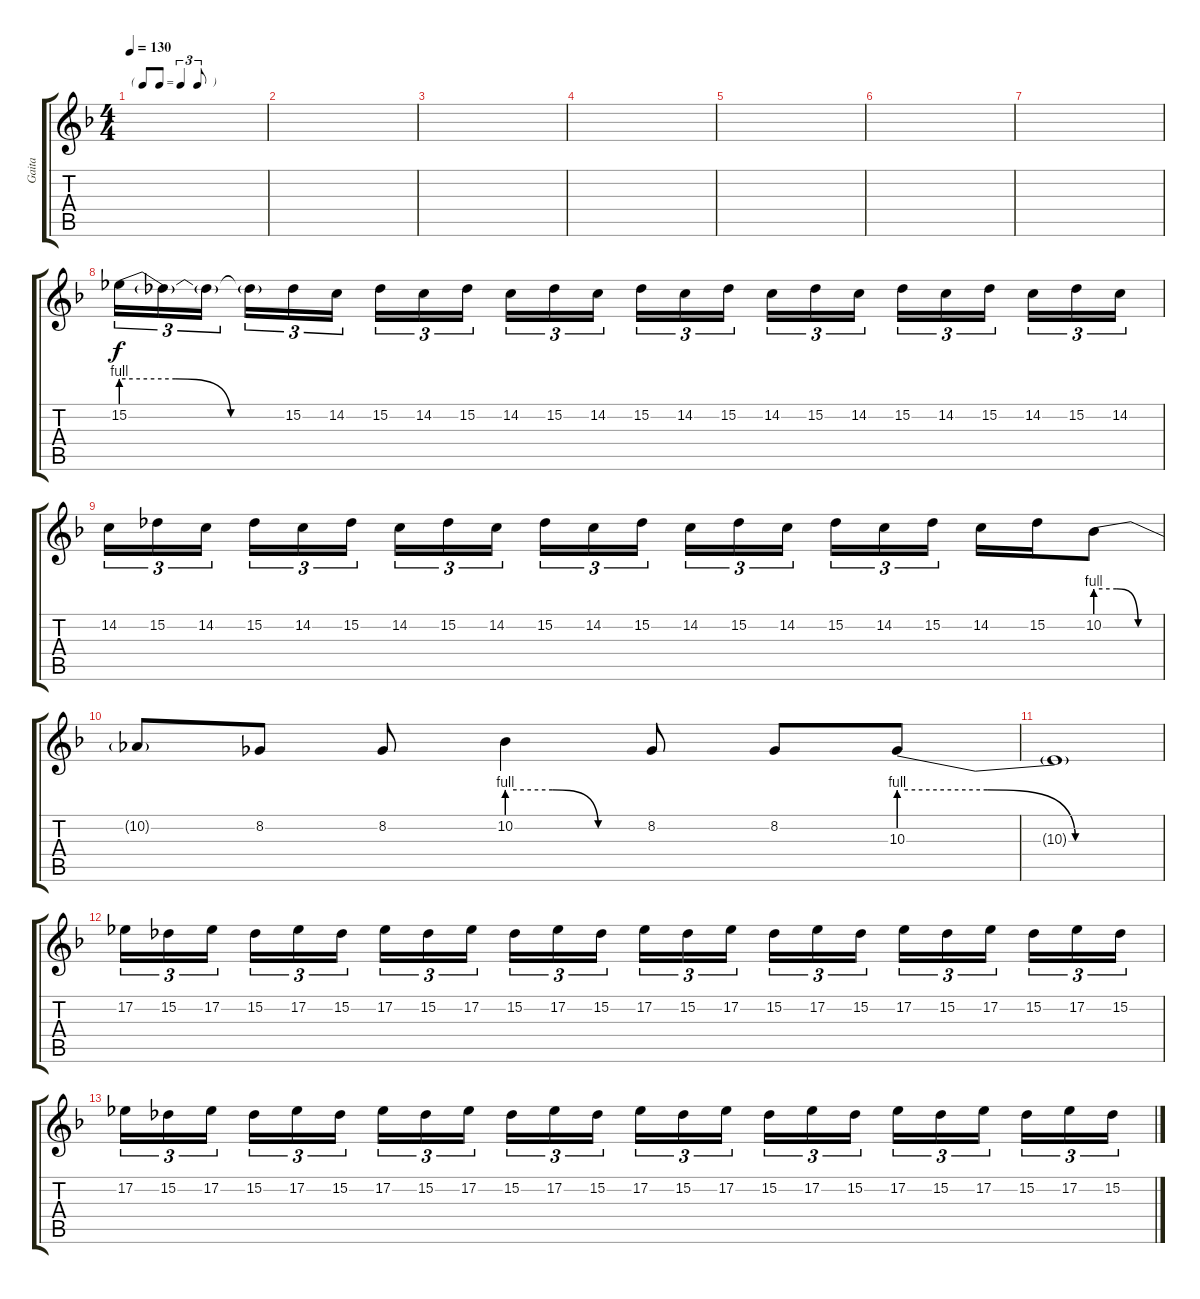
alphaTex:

\track ("Gaita" "Gaita") {instrument accordion}
\staff {score tabs}
\tuning (Eb4 Bb3 Gb3 Db3 Ab2 Eb2) {hide}
\ts (4 4)
\tf triplet8th
\tempo 130
\clef g2
\ks f
|
|
|
|
|
|
|
15.2{be (custom 0 4 20 4 40 0 60 0)}.16{tu (3 2)} 15.2{t}.16{tu (3 2)} 15.2{t}.16{tu (3 2) beam splitsecondary} 15.2{t}.16{tu (3 2)} 15.2.16{tu (3 2)} 14.2.16{tu (3 2)} 15.2.16{tu (3 2)} 14.2.16{tu (3 2)} 15.2.16{tu (3 2) beam splitsecondary} 14.2.16{tu (3 2)} 15.2.16{tu (3 2)} 14.2.16{tu (3 2)} 15.2.16{tu (3 2)} 14.2.16{tu (3 2)} 15.2.16{tu (3 2) beam splitsecondary} 14.2.16{tu (3 2)} 15.2.16{tu (3 2)} 14.2.16{tu (3 2)} 15.2.16{tu (3 2)} 14.2.16{tu (3 2)} 15.2.16{tu (3 2) beam splitsecondary} 14.2.16{tu (3 2)} 15.2.16{tu (3 2)} 14.2.16{tu (3 2)} |
14.2.16{tu (3 2)} 15.2.16{tu (3 2)} 14.2.16{tu (3 2) beam splitsecondary} 15.2.16{tu (3 2)} 14.2.16{tu (3 2)} 15.2.16{tu (3 2)} 14.2.16{tu (3 2)} 15.2.16{tu (3 2)} 14.2.16{tu (3 2) beam splitsecondary} 15.2.16{tu (3 2)} 14.2.16{tu (3 2)} 15.2.16{tu (3 2)} 14.2.16{tu (3 2)} 15.2.16{tu (3 2)} 14.2.16{tu (3 2) beam splitsecondary} 15.2.16{tu (3 2)} 14.2.16{tu (3 2)} 15.2.16{tu (3 2)} 14.2.16 15.2.16 10.2{be (custom 0 4 20 4 40 0 60 0)}.8 |
10.2{t}.8 8.2.8 8.2.8 10.2{be (custom 0 4 20 4 40 0 60 0)}.4 8.2.8 8.2.8 10.3{be (custom 0 4 20 4 40 0 60 0)}.8 |
10.3{t}.1 |
17.2.16{tu (3 2)} 15.2.16{tu (3 2)} 17.2.16{tu (3 2) beam splitsecondary} 15.2.16{tu (3 2)} 17.2.16{tu (3 2)} 15.2.16{tu (3 2)} 17.2.16{tu (3 2)} 15.2.16{tu (3 2)} 17.2.16{tu (3 2) beam splitsecondary} 15.2.16{tu (3 2)} 17.2.16{tu (3 2)} 15.2.16{tu (3 2)} 17.2.16{tu (3 2)} 15.2.16{tu (3 2)} 17.2.16{tu (3 2) beam splitsecondary} 15.2.16{tu (3 2)} 17.2.16{tu (3 2)} 15.2.16{tu (3 2)} 17.2.16{tu (3 2)} 15.2.16{tu (3 2)} 17.2.16{tu (3 2) beam splitsecondary} 15.2.16{tu (3 2)} 17.2.16{tu (3 2)} 15.2.16{tu (3 2)} |
17.2.16{tu (3 2)} 15.2.16{tu (3 2)} 17.2.16{tu (3 2) beam splitsecondary} 15.2.16{tu (3 2)} 17.2.16{tu (3 2)} 15.2.16{tu (3 2)} 17.2.16{tu (3 2)} 15.2.16{tu (3 2)} 17.2.16{tu (3 2) beam splitsecondary} 15.2.16{tu (3 2)} 17.2.16{tu (3 2)} 15.2.16{tu (3 2)} 17.2.16{tu (3 2)} 15.2.16{tu (3 2)} 17.2.16{tu (3 2) beam splitsecondary} 15.2.16{tu (3 2)} 17.2.16{tu (3 2)} 15.2.16{tu (3 2)} 17.2.16{tu (3 2)} 15.2.16{tu (3 2)} 17.2.16{tu (3 2) beam splitsecondary} 15.2.16{tu (3 2)} 17.2.16{tu (3 2)} 15.2.16{tu (3 2)}
